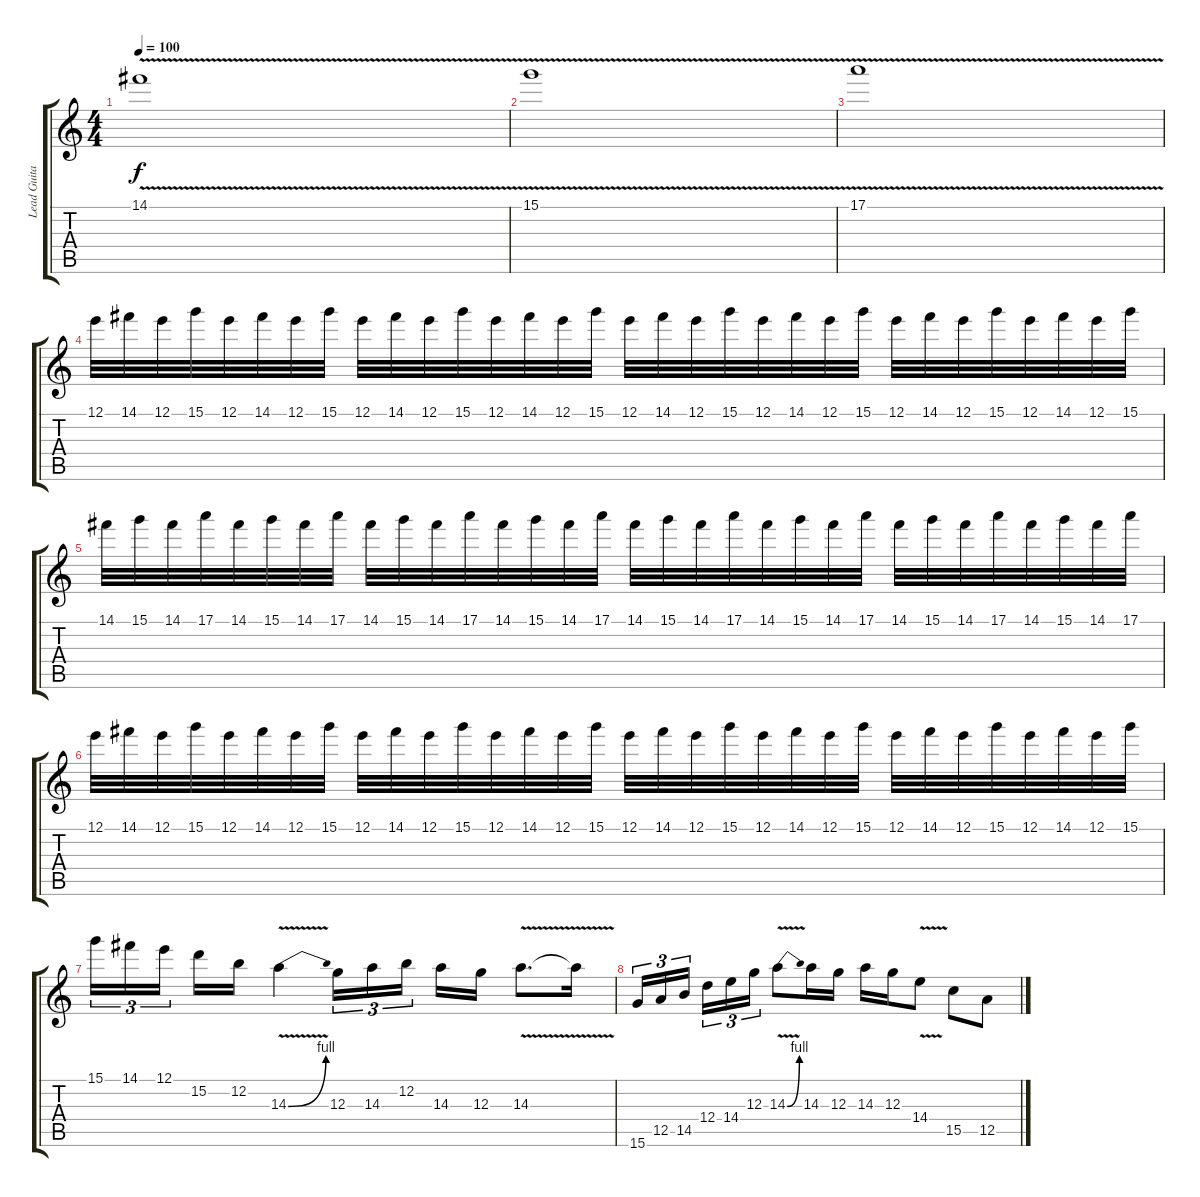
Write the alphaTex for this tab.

\track ("Lead Guitar" "Lead Guita") {instrument overdrivenguitar}
\staff {score tabs}
\tuning (E4 B3 G3 D3 A2 E2) {hide}
\ts (4 4)
\tempo 100
\clef g2
\ks c
14.1{v}.1{dy f} |
15.1{v}.1 |
17.1{v}.1 |
12.1.32{volume 13} 14.1.32 12.1.32 15.1.32 12.1.32 14.1.32 12.1.32 15.1.32 12.1.32 14.1.32 12.1.32 15.1.32 12.1.32 14.1.32 12.1.32 15.1.32 12.1.32 14.1.32 12.1.32 15.1.32 12.1.32 14.1.32 12.1.32 15.1.32 12.1.32 14.1.32 12.1.32 15.1.32 12.1.32 14.1.32 12.1.32 15.1.32 |
14.1.32 15.1.32 14.1.32 17.1.32 14.1.32 15.1.32 14.1.32 17.1.32 14.1.32 15.1.32 14.1.32 17.1.32 14.1.32 15.1.32 14.1.32 17.1.32 14.1.32 15.1.32 14.1.32 17.1.32 14.1.32 15.1.32 14.1.32 17.1.32 14.1.32 15.1.32 14.1.32 17.1.32 14.1.32 15.1.32 14.1.32 17.1.32 |
12.1.32 14.1.32 12.1.32 15.1.32 12.1.32 14.1.32 12.1.32 15.1.32 12.1.32 14.1.32 12.1.32 15.1.32 12.1.32 14.1.32 12.1.32 15.1.32 12.1.32 14.1.32 12.1.32 15.1.32 12.1.32 14.1.32 12.1.32 15.1.32 12.1.32 14.1.32 12.1.32 15.1.32 12.1.32 14.1.32 12.1.32 15.1.32 |
15.1.16{tu (3 2)} 14.1.16{tu (3 2)} 12.1.16{tu (3 2) beam splitsecondary} 15.2.16 12.2.16 14.3{be (bend 0 0 60 4) v}.4 12.3.16{tu (3 2)} 14.3.16{tu (3 2)} 12.2.16{tu (3 2) beam splitsecondary} 14.3.16 12.3.16 14.3{v}.8{d} 14.3{t}.16 |
15.6.16{tu (3 2)} 12.5.16{tu (3 2)} 14.5.16{tu (3 2) beam splitsecondary} 12.4.16{tu (3 2)} 14.4.16{tu (3 2)} 12.3.16{tu (3 2)} 14.3{be (bend 0 0 60 4) v}.8 14.3.16 12.3.16 14.3.16 12.3.16 14.4{v}.8 15.5.8 12.5.8
